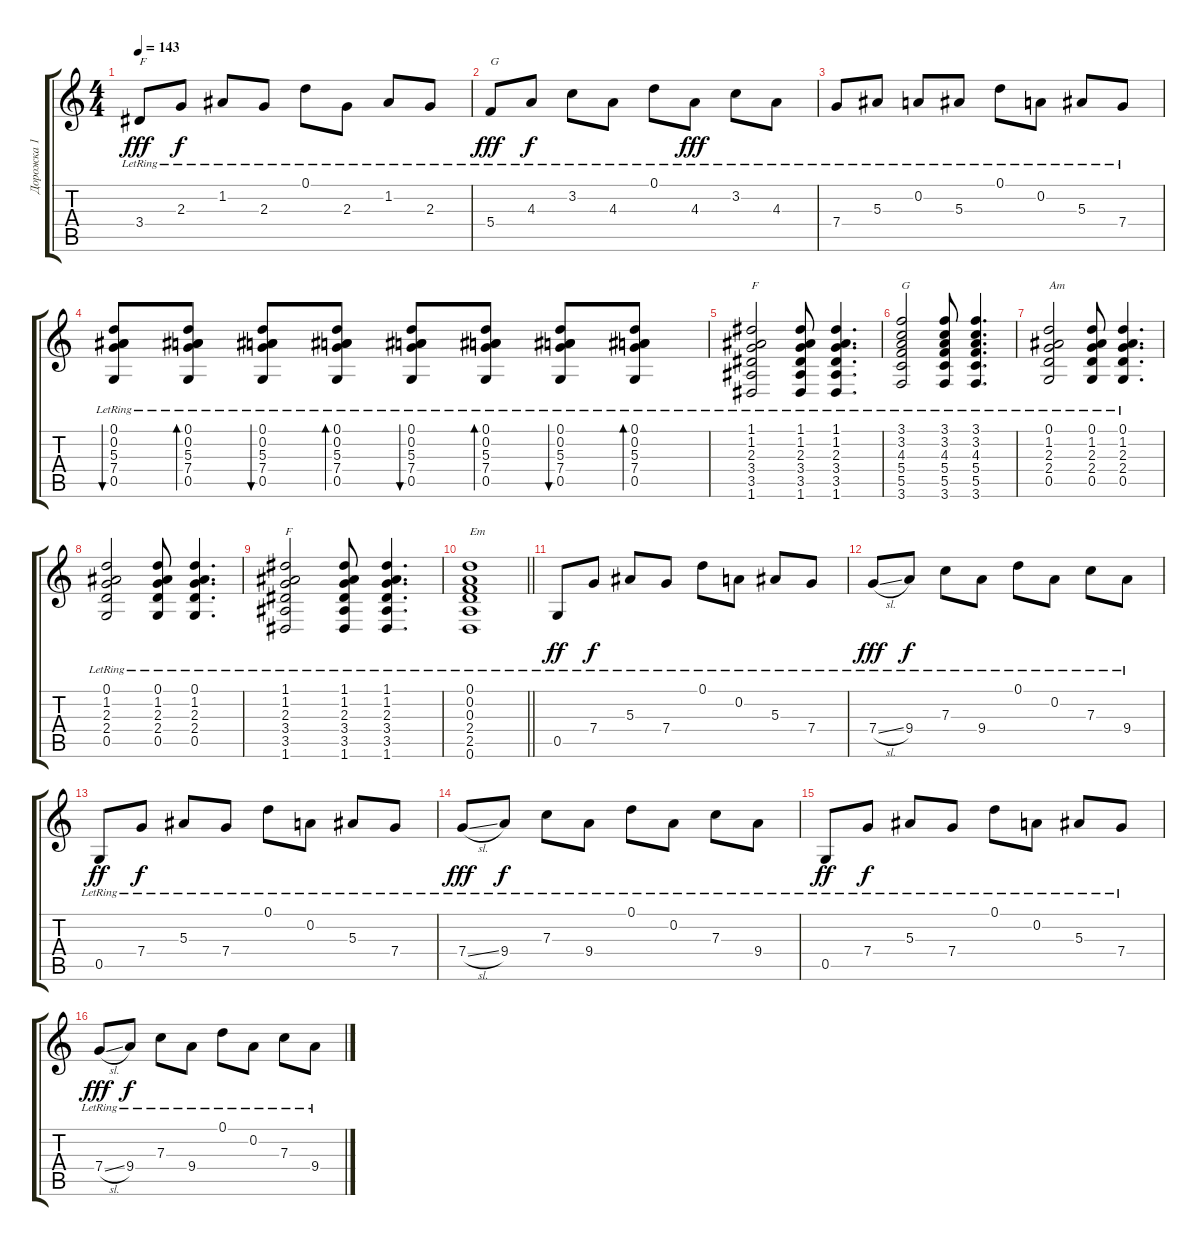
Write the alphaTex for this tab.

\track ("Дорожка 1" "Дорожка 1") {instrument electricguitarjazz}
\staff {score tabs}
\tuning (D4 A3 F3 C3 G2 D2) {hide}
\ts (4 4)
\tempo 143
\clef g2
\ks c
3.4{lr}.8{txt "F" dy fff} 2.3{lr}.8{dy f} 1.2{lr}.8 2.3{lr}.8 0.1{lr}.8 2.3{lr}.8 1.2{lr}.8 2.3{lr}.8 |
5.4{lr}.8{txt "G" dy fff} 4.3{lr}.8{dy f} 3.2{lr}.8 4.3{lr}.8 0.1{lr}.8 4.3{lr}.8{dy fff} 3.2{lr}.8 4.3{lr}.8 |
7.4{lr}.8 5.3{lr}.8 0.2{lr}.8 5.3{lr}.8 0.1{lr}.8 0.2{lr}.8 5.3{lr}.8 7.4{lr}.8 |
(0.1{lr} 0.2{lr} 5.3{lr} 7.4{lr} 0.5{lr}).8{bu 30} (0.1{lr} 0.2{lr} 5.3{lr} 7.4{lr} 0.5{lr}).8{bd 30} (0.1{lr} 0.2{lr} 5.3{lr} 7.4{lr} 0.5{lr}).8{bu 30} (0.1{lr} 0.2{lr} 5.3{lr} 7.4{lr} 0.5{lr}).8{bd 30} (0.1{lr} 0.2{lr} 5.3{lr} 7.4{lr} 0.5{lr}).8{bu 30} (0.1{lr} 0.2{lr} 5.3{lr} 7.4{lr} 0.5{lr}).8{bd 30} (0.1{lr} 0.2{lr} 5.3{lr} 7.4{lr} 0.5{lr}).8{bu 30} (0.1{lr} 0.2{lr} 5.3{lr} 7.4{lr} 0.5{lr}).8{bd 30} |
(1.1{lr} 1.2{lr} 2.3{lr} 3.4{lr} 3.5{lr} 1.6{lr}).2{txt "F"} (1.1{lr} 1.2{lr} 2.3{lr} 3.4{lr} 3.5{lr} 1.6{lr}).8 (1.1{lr} 1.2{lr} 2.3{lr} 3.4{lr} 3.5{lr} 1.6{lr}).4{d} |
(3.1{lr} 3.2{lr} 4.3{lr} 5.4{lr} 5.5{lr} 3.6{lr}).2{txt "G"} (3.1{lr} 3.2{lr} 4.3{lr} 5.4{lr} 5.5{lr} 3.6{lr}).8 (3.1{lr} 3.2{lr} 4.3{lr} 5.4{lr} 5.5{lr} 3.6{lr}).4{d} |
(0.1{lr} 1.2{lr} 2.3{lr} 2.4{lr} 0.5{lr}).2{txt "Am"} (0.1{lr} 1.2{lr} 2.3{lr} 2.4{lr} 0.5{lr}).8 (0.1{lr} 1.2{lr} 2.3{lr} 2.4{lr} 0.5{lr}).4{d} |
(0.1{lr} 1.2{lr} 2.3{lr} 2.4{lr} 0.5{lr}).2 (0.1{lr} 1.2{lr} 2.3{lr} 2.4{lr} 0.5{lr}).8 (0.1{lr} 1.2{lr} 2.3{lr} 2.4{lr} 0.5{lr}).4{d} |
(1.1{lr} 1.2{lr} 2.3{lr} 3.4{lr} 3.5{lr} 1.6{lr}).2{txt "F"} (1.1{lr} 1.2{lr} 2.3{lr} 3.4{lr} 3.5{lr} 1.6{lr}).8 (1.1{lr} 1.2{lr} 2.3{lr} 3.4{lr} 3.5{lr} 1.6{lr}).4{d} |
\barLineRight lightlight
(0.1{lr} 0.2{lr} 0.3{lr} 2.4{lr} 2.5{lr} 0.6{lr}).1{txt "Em"} |
0.5{lr}.8{dy ff} 7.4{lr}.8{dy f} 5.3{lr}.8 7.4{lr}.8 0.1{lr}.8 0.2{lr}.8 5.3{lr}.8 7.4{lr}.8 |
7.4{sl lr}.8{dy fff} 9.4{lr}.8{dy f} 7.3{lr}.8 9.4{lr}.8 0.1{lr}.8 0.2{lr}.8 7.3{lr}.8 9.4{lr}.8 |
0.5{lr}.8{dy ff} 7.4{lr}.8{dy f} 5.3{lr}.8 7.4{lr}.8 0.1{lr}.8 0.2{lr}.8 5.3{lr}.8 7.4{lr}.8 |
7.4{sl lr}.8{dy fff} 9.4{lr}.8{dy f} 7.3{lr}.8 9.4{lr}.8 0.1{lr}.8 0.2{lr}.8 7.3{lr}.8 9.4{lr}.8 |
0.5{lr}.8{dy ff} 7.4{lr}.8{dy f} 5.3{lr}.8 7.4{lr}.8 0.1{lr}.8 0.2{lr}.8 5.3{lr}.8 7.4{lr}.8 |
7.4{sl lr}.8{dy fff} 9.4{lr}.8{dy f} 7.3{lr}.8 9.4{lr}.8 0.1{lr}.8 0.2{lr}.8 7.3{lr}.8 9.4{lr}.8
